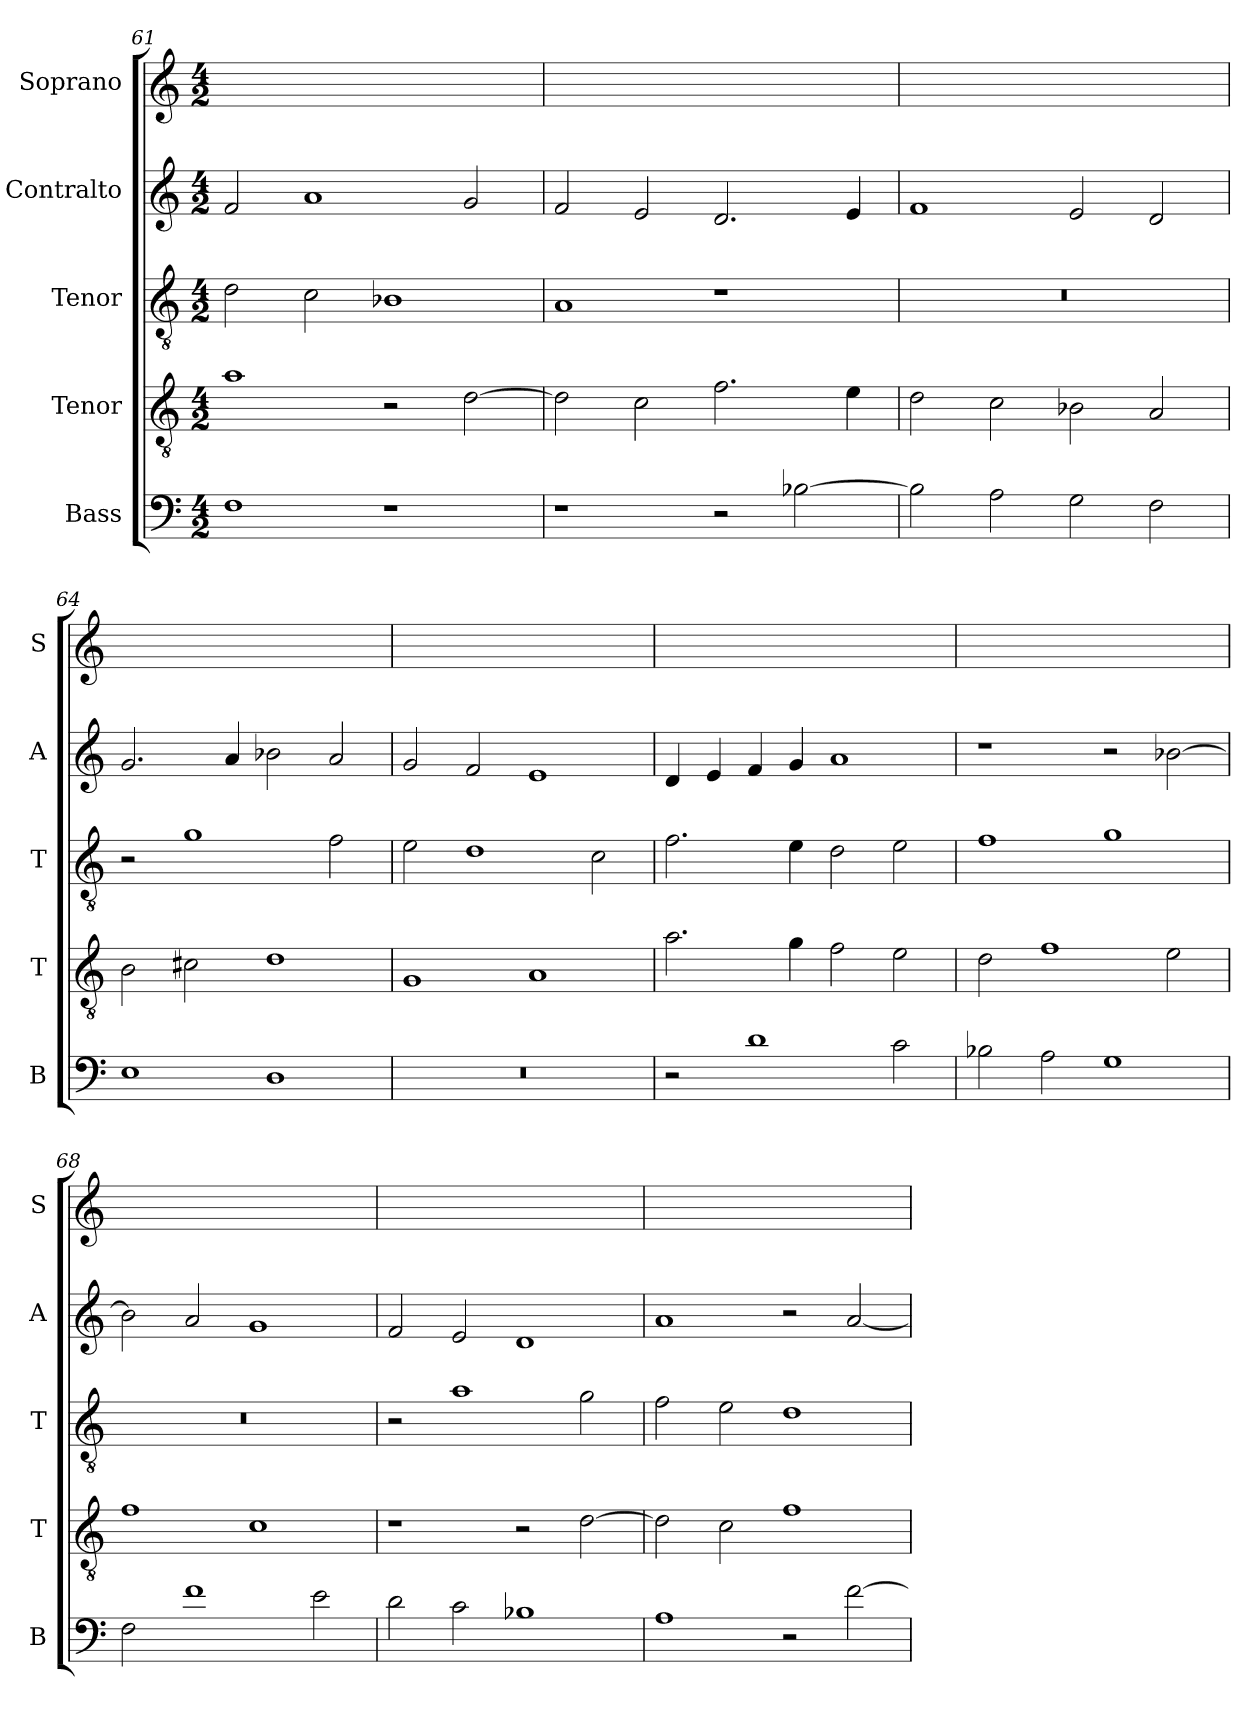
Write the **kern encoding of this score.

**kern	**kern	**kern	**kern	**kern
*part5	*part4	*part3	*part2	*part1
*staff5	*staff4	*staff3	*staff2	*staff1
*I"Bass	*I"Tenor	*I"Tenor	*I"Contralto	*I"Soprano
*I'B	*I'T	*I'T	*I'A	*I'S
*clefF4	*clefGv2	*clefGv2	*clefG2	*clefG2
*k[]	*k[]	*k[]	*k[]	*k[]
*D:dor	*D:dor	*D:dor	*D:dor	*D:dor
*M4/2	*M4/2	*M4/2	*M4/2	*M4/2
=61	=61	=61	=61	=61
1F	1a	2d	2f	0ryy
.	.	2c	1a	.
1r	2r	1B-X	.	.
.	[2d	.	2g	.
=62	=62	=62	=62	=62
1r	2d]	1A	2f	0ryy
.	2c	.	2e	.
2r	2.f	1r	2.d	.
[2B-X	.	.	.	.
.	4e	.	4e	.
=63	=63	=63	=63	=63
2B-]	2d	0r	1f	0ryy
2A	2c	.	.	.
2G	2B-X	.	2e	.
2F	2A	.	2d	.
=64	=64	=64	=64	=64
1E	2B	2r	2.g	0ryy
.	2c#X	1g	.	.
.	.	.	4a	.
1D	1d	.	2b-X	.
.	.	2f	2a	.
=65	=65	=65	=65	=65
0r	1G	2e	2g	0ryy
.	.	1d	2f	.
.	1A	.	1e	.
.	.	2c	.	.
=66	=66	=66	=66	=66
2r	2.a	2.f	4d	0ryy
.	.	.	4e	.
1d	.	.	4f	.
.	4g	4e	4g	.
.	2f	2d	1a	.
2c	2e	2e	.	.
=67	=67	=67	=67	=67
2B-X	2d	1f	1r	0ryy
2A	1f	.	.	.
1G	.	1g	2r	.
.	2e	.	[2b-X	.
=68	=68	=68	=68	=68
2F	1f	0r	2b-]	0ryy
1f	.	.	2a	.
.	1c	.	1g	.
2e	.	.	.	.
=69	=69	=69	=69	=69
2d	1r	2r	2f	0ryy
2c	.	1a	2e	.
1B-X	2r	.	1d	.
.	[2d	2g	.	.
=70	=70	=70	=70	=70
1A	2d]	2f	1a	0ryy
.	2c	2e	.	.
2r	1f	1d	2r	.
[2f	.	.	[2a	.
=	=	=	=	=
*-	*-	*-	*-	*-
